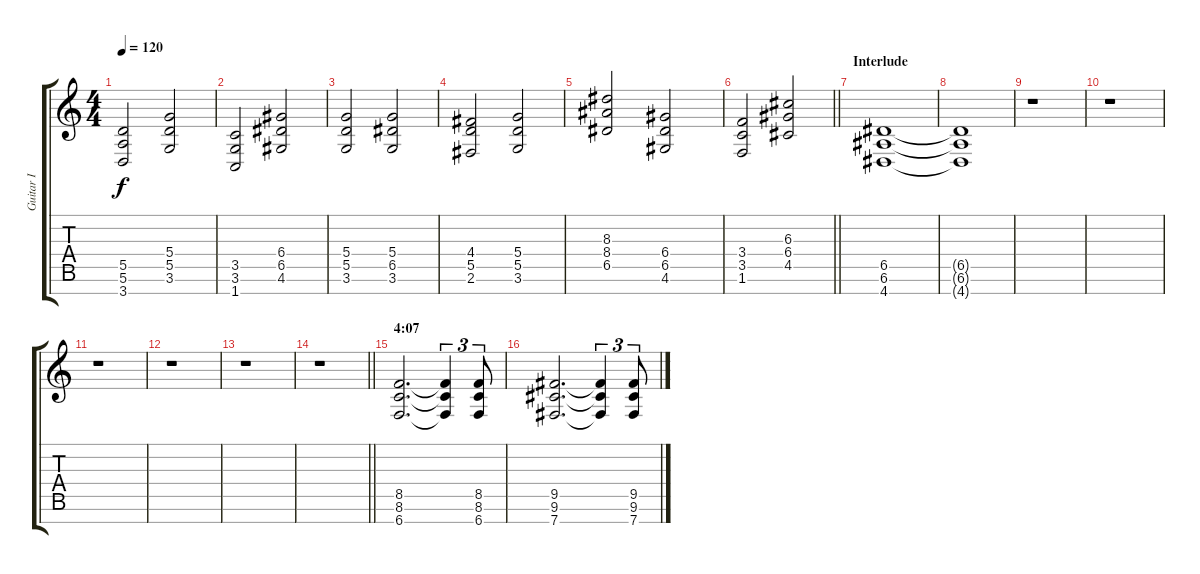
\track ("Guitar I" "Guitar I") {instrument distortionguitar}
\staff {score tabs}
\tuning (E4 B3 G3 D3 A2 E2 B1) {hide}
\ts (4 4)
\tempo 120
\clef g2
\ks c
(5.5 5.6 3.7).2{dy f} (5.4 5.5 3.6).2 |
(3.5 3.6 1.7).2 (6.4 6.5 4.6).2 |
(5.4 5.5 3.6).2 (5.4 6.5 3.6).2 |
(4.4 5.5 2.6).2 (5.4 5.5 3.6).2 |
(8.3 8.4 6.5).2 (6.4 6.5 4.6).2 |
\barLineRight lightlight
(3.4 3.5 1.6).2 (6.3 6.4 4.5).2 |
\section ("" "Interlude")
(6.5 6.6 4.7).1{volume 2} |
(6.5{t} 6.6{t} 4.7{t}).1 |
r.1 |
r.1 |
r.1 |
r.1 |
r.1 |
\barLineRight lightlight
r.1{volume 14} |
\section ("" "4:07")
(8.5 8.6 6.7).2{d} (8.5{t} 8.6{t} 6.7{t}).4{tu (3 2)} (8.5 8.6 6.7).8{tu (3 2)} |
(9.5 9.6 7.7).2{d} (9.5{t} 9.6{t} 7.7{t}).4{tu (3 2)} (9.5 9.6 7.7).8{tu (3 2)}
